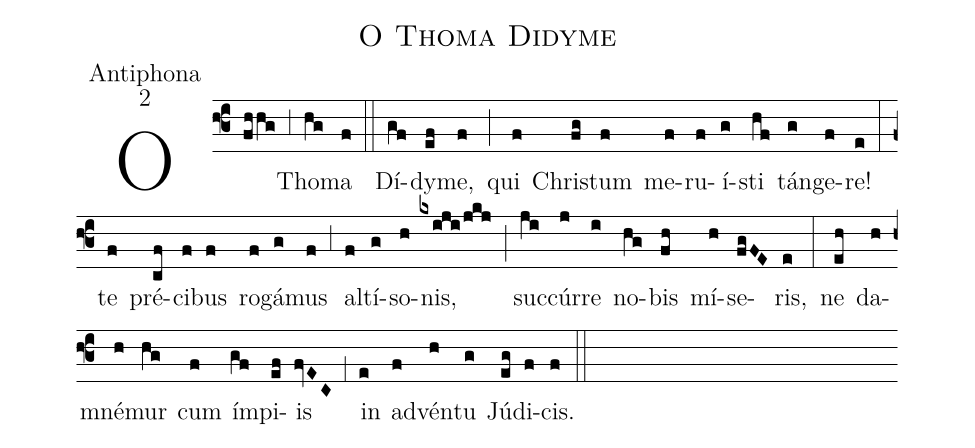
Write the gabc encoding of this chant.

name:O Thoma Didyme;
office-part:Antiphona;
mode:2;
%%
(f3) O(fhhg) (,3) Tho(hg)ma(f) (::)
Dí(gf)dy(ef)me,(f) (;) qui(f) Chri(fg)stum(f) me(f)ru(f)í(g)sti(hf) tán(g)ge(f)re!(e) (:)
te(f) pré(cf)ci(f)bus(f) ro(f)gá(g)mus(f) (,3) al(f)tí(g)so(h)nis,(kxiji/jkj) (;) suc(ji)cúr(j)re(i) no(hg)bis(fh) mí(h)se(fgFE)ris,(e) (:)
ne(eh) da(h)mné(h)mur(hg) cum(f) ím(gf)pi(ef)is(fvEC) (,1) in(e) ad(f)vén(h)tu(g) Jú(eg)di(f)cis.(f) (::)
